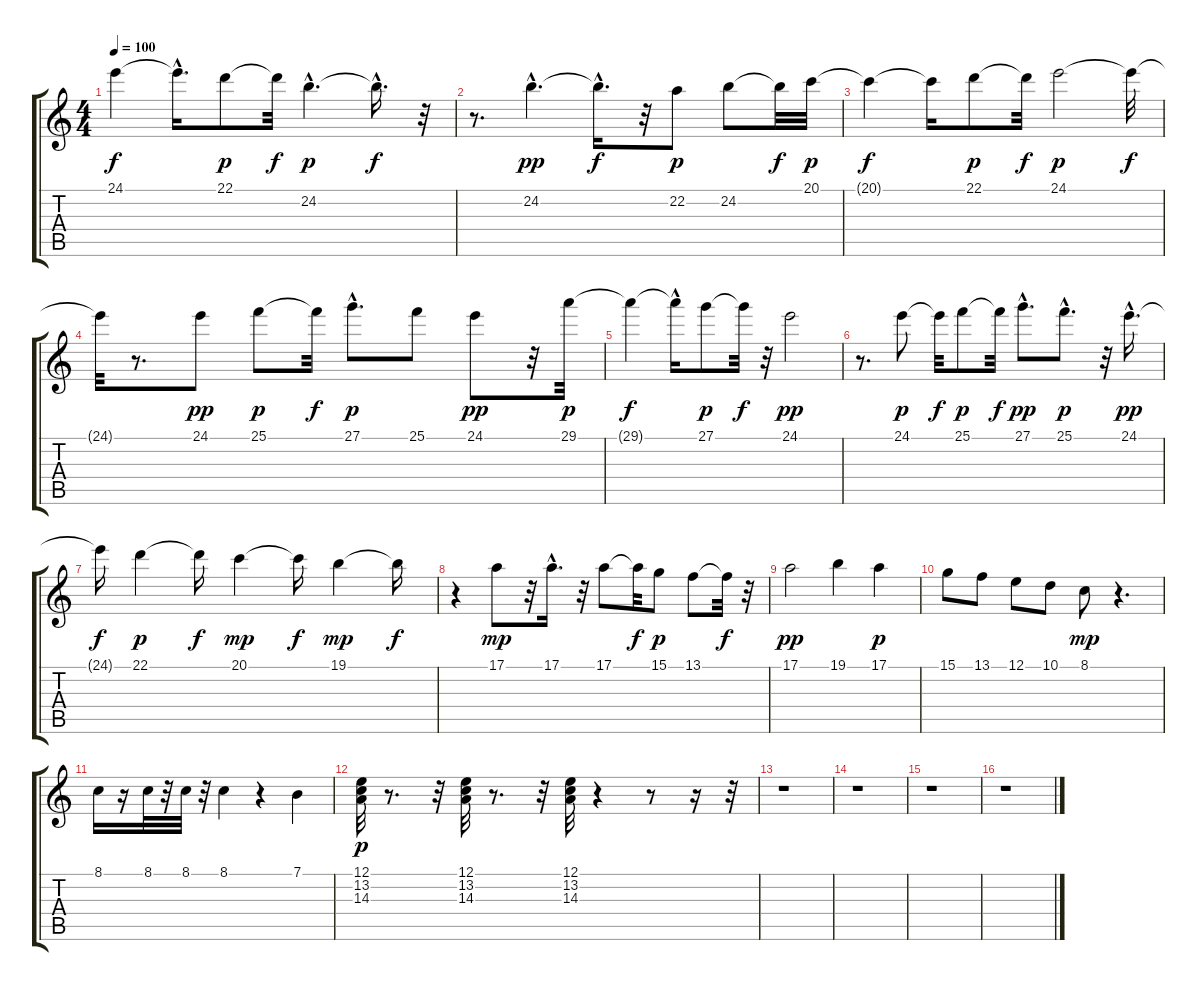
\track "" {instrument tangoaccordion}
\staff {score tabs}
\tuning (E4 B3 G3 D3 A2 E2) {hide}
\ts (4 4)
\tempo 100
\clef g2
\ks c
24.1{t}.4{dy f} 24.1{hac t}.16{d} 22.1.8{dy p} 22.1{t}.32{dy f} 24.2{hac}.4{d dy p} 24.2{hac t}.16{d dy f} r.32 |
r.8{d} 24.2{hac}.4{d dy pp} 24.2{hac t}.16{d dy f} r.32 22.2.8{dy p} 24.2.8 24.2{t}.32{dy f} 20.1.32{dy p} |
20.1{t}.4{dy f} 20.1{t}.16 22.1.8{dy p} 22.1{t}.32{dy f} 24.1.2{dy p} 24.1{t}.32{dy f} |
24.1{t}.32 r.8{d} 24.1.8{dy pp} 25.1.8{dy p} 25.1{t}.32{dy f} 27.1{hac}.8{d dy p} 25.1.8 24.1.8{dy pp} r.32 29.1.32{dy p} |
29.1{t}.4{dy f} 29.1{hac t}.16 27.1.8{dy p} 27.1{t}.32{dy f} r.32 24.1.2{dy pp} |
r.8{d} 24.1.8{dy p} 24.1{t}.32{dy f} 25.1.8{dy p} 25.1{t}.32{dy f} 27.1{hac}.8{d dy pp} 25.1{hac}.8{d dy p} r.32 24.1{hac}.16{d dy pp} |
24.1{t}.16{dy f} 22.1.4{dy p} 22.1{t}.16{dy f} 20.1.4{dy mp} 20.1{t}.16{dy f} 19.1.4{dy mp} 19.1{t}.16{dy f} |
r.4 17.1.8{dy mp} r.32 17.1{hac}.16{d} r.32 17.1.8 17.1{t}.32{dy f} 15.1.8{dy p} 13.1.8 13.1{t}.32{dy f} r.32 |
17.1.2{dy pp} 19.1.4 17.1.4{dy p} |
15.1.8 13.1.8 12.1.8 10.1.8 8.1.8{dy mp} r.4{d} |
8.1.16 r.16 8.1.32 r.32 8.1.32 r.32 8.1.4 r.4 7.1.4 |
(12.1 13.2 14.3).32{dy p} r.8{d} r.32 (12.1 13.2 14.3).32 r.8{d} r.32 (12.1 13.2 14.3).32 r.4 r.8 r.16 r.32 |
r.1 |
r.1 |
r.1 |
r.1
